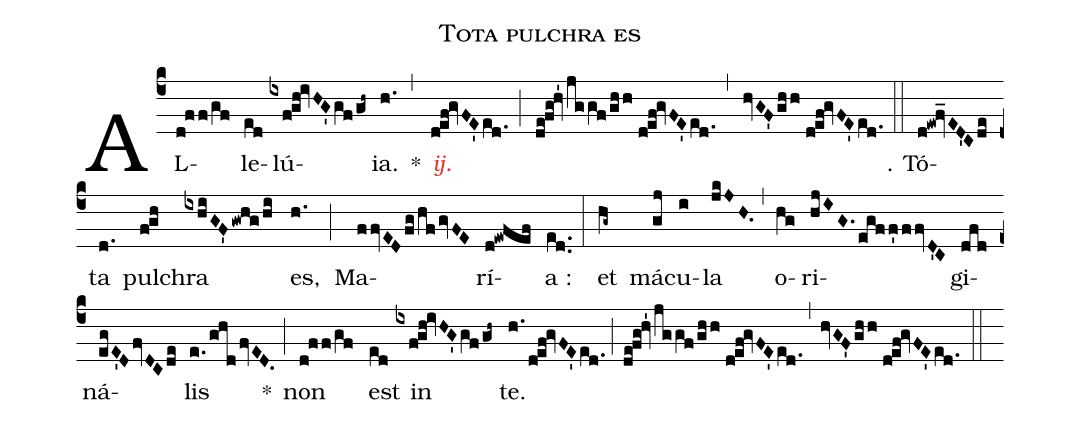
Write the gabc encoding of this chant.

name:Tota pulchra es;
%%
(c4) AL(d!ff/gf)le(ed)lú(ixf!gh!ivHG'gf/gh~)ia.(h.) *(,) <c><i>ij.</i></c>(d!ef!gvFE'!/ed.;de!fg!hv'1!/jg!/gf!/gh!/h//d!ef!gvFE'!/ed.,hvGF'!/gh!/h!//d!ef!gvFE'!/ed.) (::)

℣. Tó(d!ew!fv_ED'Cde)ta(d.) pul(f!gh)chra(ixhiGF'gwhg/hi) es,(h.) (;) Ma(ffvED!/fg!/hf!/gvFE)rí(d!ewfef)a :(ed..) (:)
et(hg~) má(gj)cu(i)la(jkJH.) (,) o(hg)ri(hjIG.!/egf/f'!/f!/fvD'C)gi(dfd)ná(egE'DfvDCde)lis(e.!/ghdfvED.) *(;) non(d!f!/f!/gf) est(ed) in(ixf!gh!ivHG'!/gf!/gh~) te.(h.!/d!ef!gvFE'!/ed.;de!fg!hv'1!/jg!/gf/gh!/h//d!ef!gvFE'!/ed.,hvGF'!/gh!/h!//d!ef!gvFE'!/ed.) (::)
